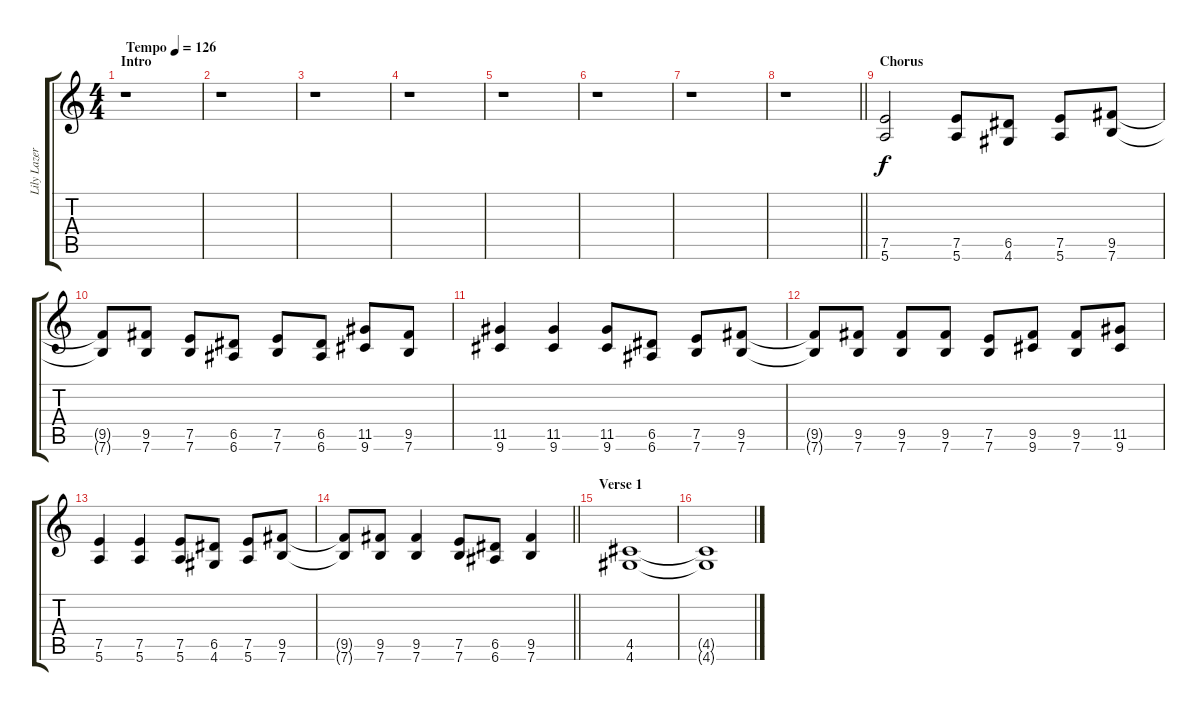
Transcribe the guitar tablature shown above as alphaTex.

\track ("Lily Lazer (Guitar)" "Lily Lazer") {instrument distortionguitar}
\staff {score tabs}
\tuning (E4 B3 G3 D3 A2 E2) {hide}
\ts (4 4)
\section ("" "Intro")
\tempo (126 "Tempo")
\clef g2
\ks c
r.1{dy f instrument distortionguitar} |
r.1 |
r.1 |
r.1 |
r.1 |
r.1 |
r.1 |
\barLineRight lightlight
r.1 |
\section ("" "Chorus")
(7.5 5.6).2 (7.5 5.6).8 (6.5 4.6).8 (7.5 5.6).8 (9.5 7.6).8 |
(9.5{t} 7.6{t}).8 (9.5 7.6).8 (7.5 7.6).8 (6.5 6.6).8 (7.5 7.6).8 (6.5 6.6).8 (11.5 9.6).8 (9.5 7.6).8 |
(11.5 9.6).4 (11.5 9.6).4 (11.5 9.6).8 (6.5 6.6).8 (7.5 7.6).8 (9.5 7.6).8 |
(9.5{t} 7.6{t}).8 (9.5 7.6).8 (9.5 7.6).8 (9.5 7.6).8 (7.5 7.6).8 (9.5 9.6).8 (9.5 7.6).8 (11.5 9.6).8 |
(7.5 5.6).4 (7.5 5.6).4 (7.5 5.6).8 (6.5 4.6).8 (7.5 5.6).8 (9.5 7.6).8 |
\barLineRight lightlight
(9.5{t} 7.6{t}).8 (9.5 7.6).8 (9.5 7.6).4 (7.5 7.6).8 (6.5 6.6).8 (9.5 7.6).4 |
\section ("" "Verse 1")
(4.5 4.6).1 |
(4.5{t} 4.6{t}).1
